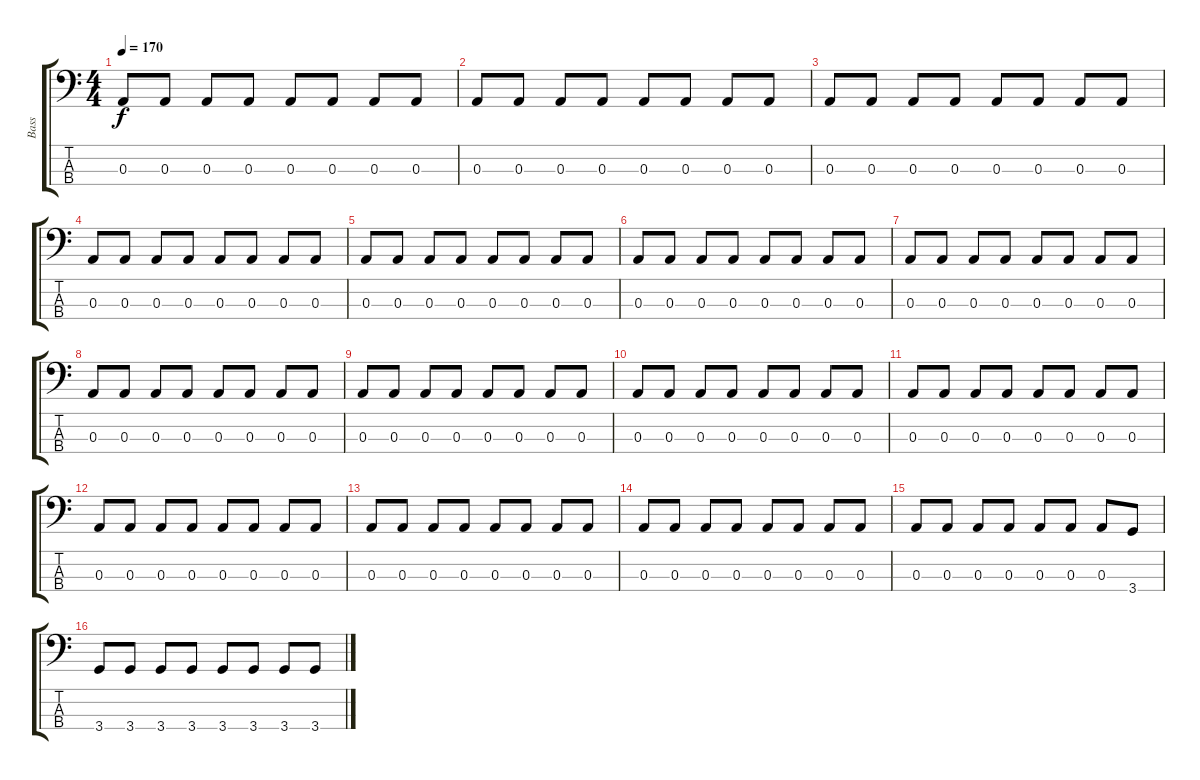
\track ("Bass" "Bass") {instrument electricbasspick}
\staff {score tabs}
\tuning (G2 D2 A1 E1) {hide}
\ts (4 4)
\tempo 170
\clef f4
\ks c
0.3.8{dy f} 0.3.8 0.3.8 0.3.8 0.3.8 0.3.8 0.3.8 0.3.8 |
0.3.8 0.3.8 0.3.8 0.3.8 0.3.8 0.3.8 0.3.8 0.3.8 |
0.3.8 0.3.8 0.3.8 0.3.8 0.3.8 0.3.8 0.3.8 0.3.8 |
0.3.8 0.3.8 0.3.8 0.3.8 0.3.8 0.3.8 0.3.8 0.3.8 |
0.3.8 0.3.8 0.3.8 0.3.8 0.3.8 0.3.8 0.3.8 0.3.8 |
0.3.8 0.3.8 0.3.8 0.3.8 0.3.8 0.3.8 0.3.8 0.3.8 |
0.3.8 0.3.8 0.3.8 0.3.8 0.3.8 0.3.8 0.3.8 0.3.8 |
0.3.8 0.3.8 0.3.8 0.3.8 0.3.8 0.3.8 0.3.8 0.3.8 |
0.3.8 0.3.8 0.3.8 0.3.8 0.3.8 0.3.8 0.3.8 0.3.8 |
0.3.8 0.3.8 0.3.8 0.3.8 0.3.8 0.3.8 0.3.8 0.3.8 |
0.3.8 0.3.8 0.3.8 0.3.8 0.3.8 0.3.8 0.3.8 0.3.8 |
0.3.8 0.3.8 0.3.8 0.3.8 0.3.8 0.3.8 0.3.8 0.3.8 |
0.3.8 0.3.8 0.3.8 0.3.8 0.3.8 0.3.8 0.3.8 0.3.8 |
0.3.8 0.3.8 0.3.8 0.3.8 0.3.8 0.3.8 0.3.8 0.3.8 |
0.3.8 0.3.8 0.3.8 0.3.8 0.3.8 0.3.8 0.3.8 3.4.8 |
3.4.8 3.4.8 3.4.8 3.4.8 3.4.8 3.4.8 3.4.8 3.4.8
